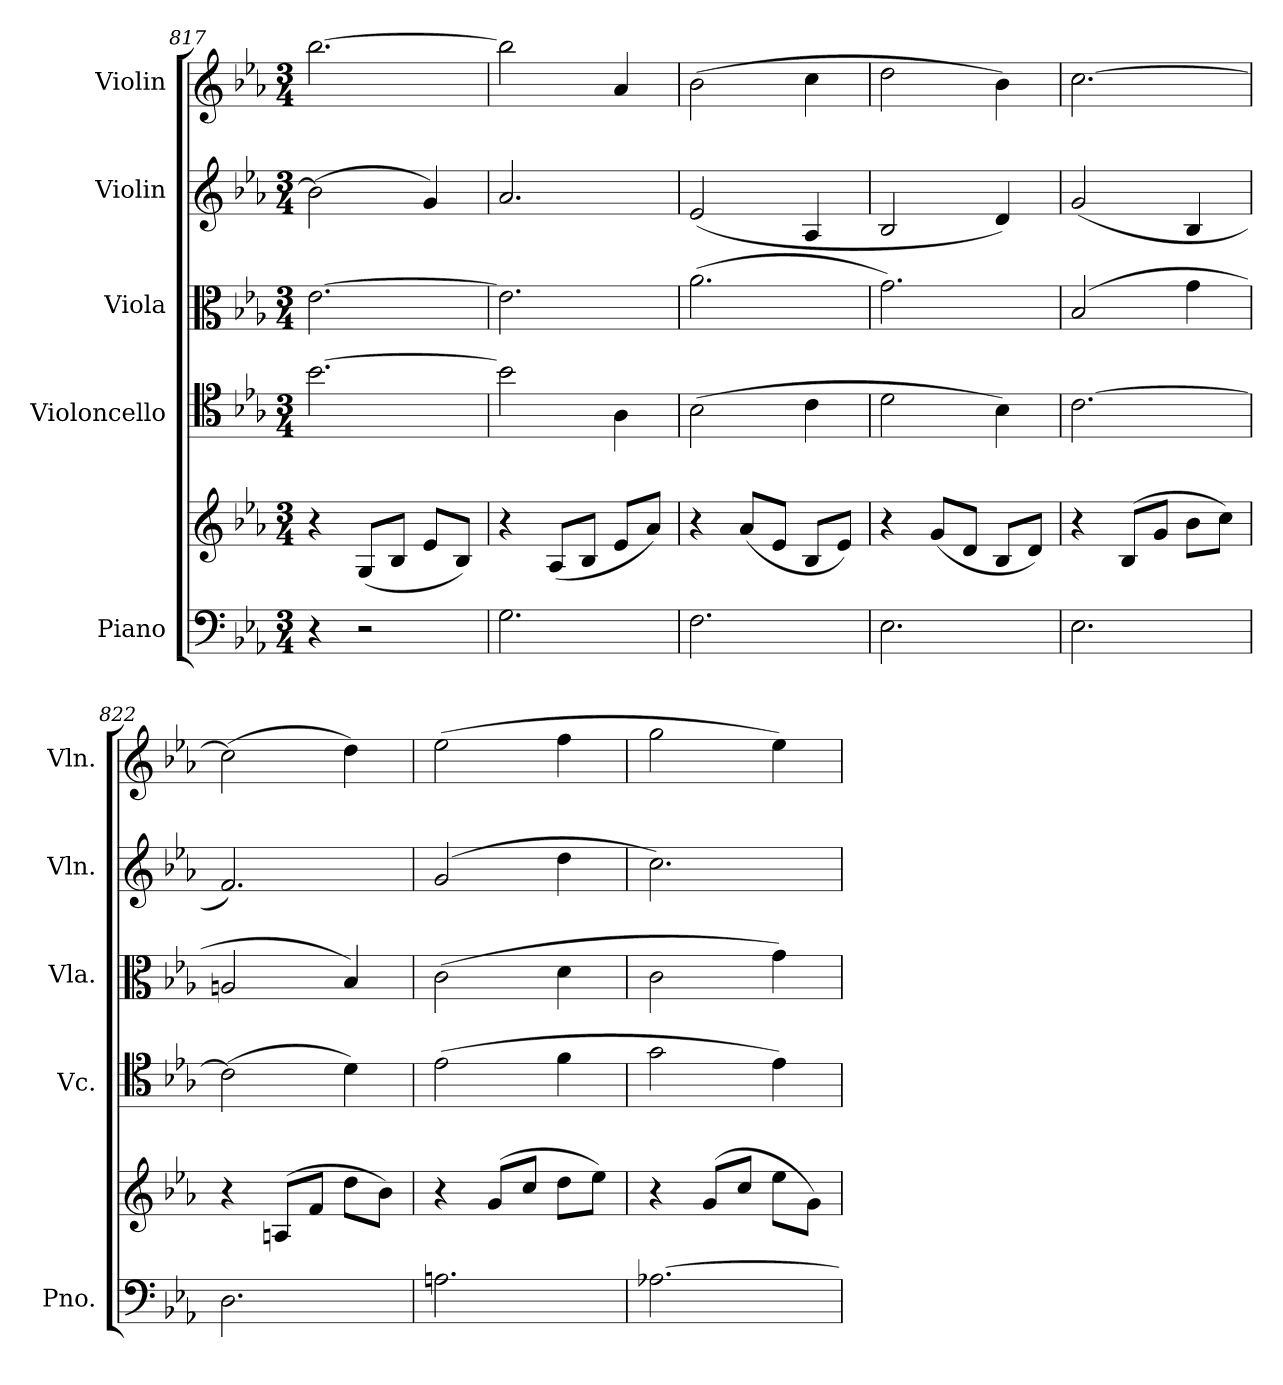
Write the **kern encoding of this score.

**kern	**kern	**kern	**kern	**kern	**kern
*part5	*part5	*part4	*part3	*part2	*part1
*staff6	*staff5	*staff4	*staff3	*staff2	*staff1
*I"Piano	*	*I"Violoncello	*I"Viola	*I"Violin	*I"Violin
*I'Pno.	*	*I'Vc.	*I'Vla.	*I'Vln.	*I'Vln.
*clefF4	*clefG2	*clefC4	*clefC3	*clefG2	*clefG2
*k[b-e-a-]	*k[b-e-a-]	*k[b-e-a-]	*k[b-e-a-]	*k[b-e-a-]	*k[b-e-a-]
*M3/4	*M3/4	*M3/4	*M3/4	*M3/4	*M3/4
=817	=817	=817	=817	=817	=817
4r	4r	[2.b-\	[2.e-\	(2b-\]	[2.bb-\
2r	(8G/L	.	.	.	.
.	8B-/J	.	.	.	.
.	8e-/L	.	.	4g/)	.
.	8B-/J)	.	.	.	.
!!LO:PB:g=z
=818	=818	=818	=818	=818	=818
2.G\	4r	2b-\]	2.e-\]	2.a-/	2bb-\]
.	(8A-/L	.	.	.	.
.	8B-/J	.	.	.	.
.	8e-/L	4A-\	.	.	4a-/
.	8a-/J)	.	.	.	.
=819	=819	=819	=819	=819	=819
2.F\	4r	(2B-\	(2.a-\	(2e-/	(2b-\
.	(8a-/L	.	.	.	.
.	8e-/J	.	.	.	.
.	8B-/L	4c\	.	4A-/	4cc\
.	8e-/J)	.	.	.	.
=820	=820	=820	=820	=820	=820
2.E-\	4r	2d\	2.g\)	2B-/	2dd\
.	(8g/L	.	.	.	.
.	8d/J	.	.	.	.
.	8B-/L	4B-\)	.	4d/)	4b-\)
.	8d/J)	.	.	.	.
=821	=821	=821	=821	=821	=821
2.E-\	4r	[2.c\	(2B-/	(2g/	[2.cc\
.	(8B-/L	.	.	.	.
.	8g/J	.	.	.	.
.	8b-\L	.	4g\	4B-/	.
.	8cc\J)	.	.	.	.
=822	=822	=822	=822	=822	=822
2.D\	4r	(2c\]	2An/	2.f/)	(2cc\]
.	(8An/L	.	.	.	.
.	8f/J	.	.	.	.
.	8dd\L	4d\)	4B-/)	.	4dd\)
.	8b-\J)	.	.	.	.
=823	=823	=823	=823	=823	=823
2.An\	4r	(2e-\	(2c\	(2g/	(2ee-\
.	(8g/L	.	.	.	.
.	8cc/J	.	.	.	.
.	8dd\L	4f\	4d\	4dd\	4ff\
.	8ee-\J)	.	.	.	.
=824	=824	=824	=824	=824	=824
[2.A-X\	4r	2g\	2c\	2.cc\)	2gg\
.	(8g/L	.	.	.	.
.	8cc/J	.	.	.	.
.	8ee-\L	4e-\)	4g\)	.	4ee-\)
.	8g\J)	.	.	.	.
=	=	=	=	=	=
*-	*-	*-	*-	*-	*-
